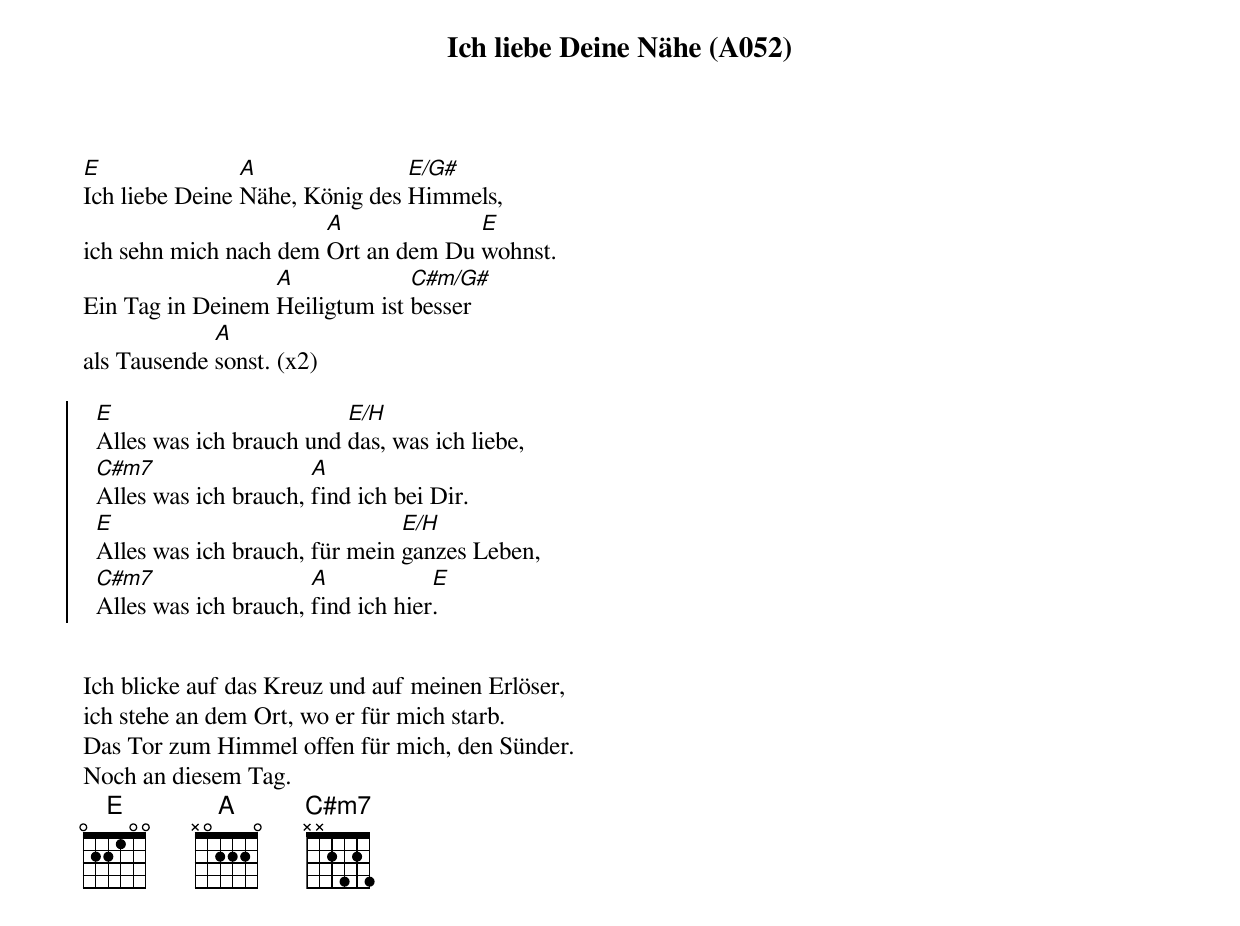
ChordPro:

{title: Ich liebe Deine Nähe (A052)}
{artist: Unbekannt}

[E]Ich liebe Deine [A]Nähe, König des [E/G#]Himmels,
ich sehn mich nach dem [A]Ort an dem Du [E]wohnst.
Ein Tag in Deinem [A]Heiligtum ist [C#m/G#]besser
als Tausende [A]sonst. (x2)

{soc}
  [E]Alles was ich brauch und [E/H]das, was ich liebe,
  [C#m7]Alles was ich brauch, [A]find ich bei Dir.
  [E]Alles was ich brauch, für mein [E/H]ganzes Leben,
  [C#m7]Alles was ich brauch, [A]find ich hier[E].
 {eoc}


Ich blicke auf das Kreuz und auf meinen Erlöser,
ich stehe an dem Ort, wo er für mich starb.
Das Tor zum Himmel offen für mich, den Sünder.
Noch an diesem Tag.
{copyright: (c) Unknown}
